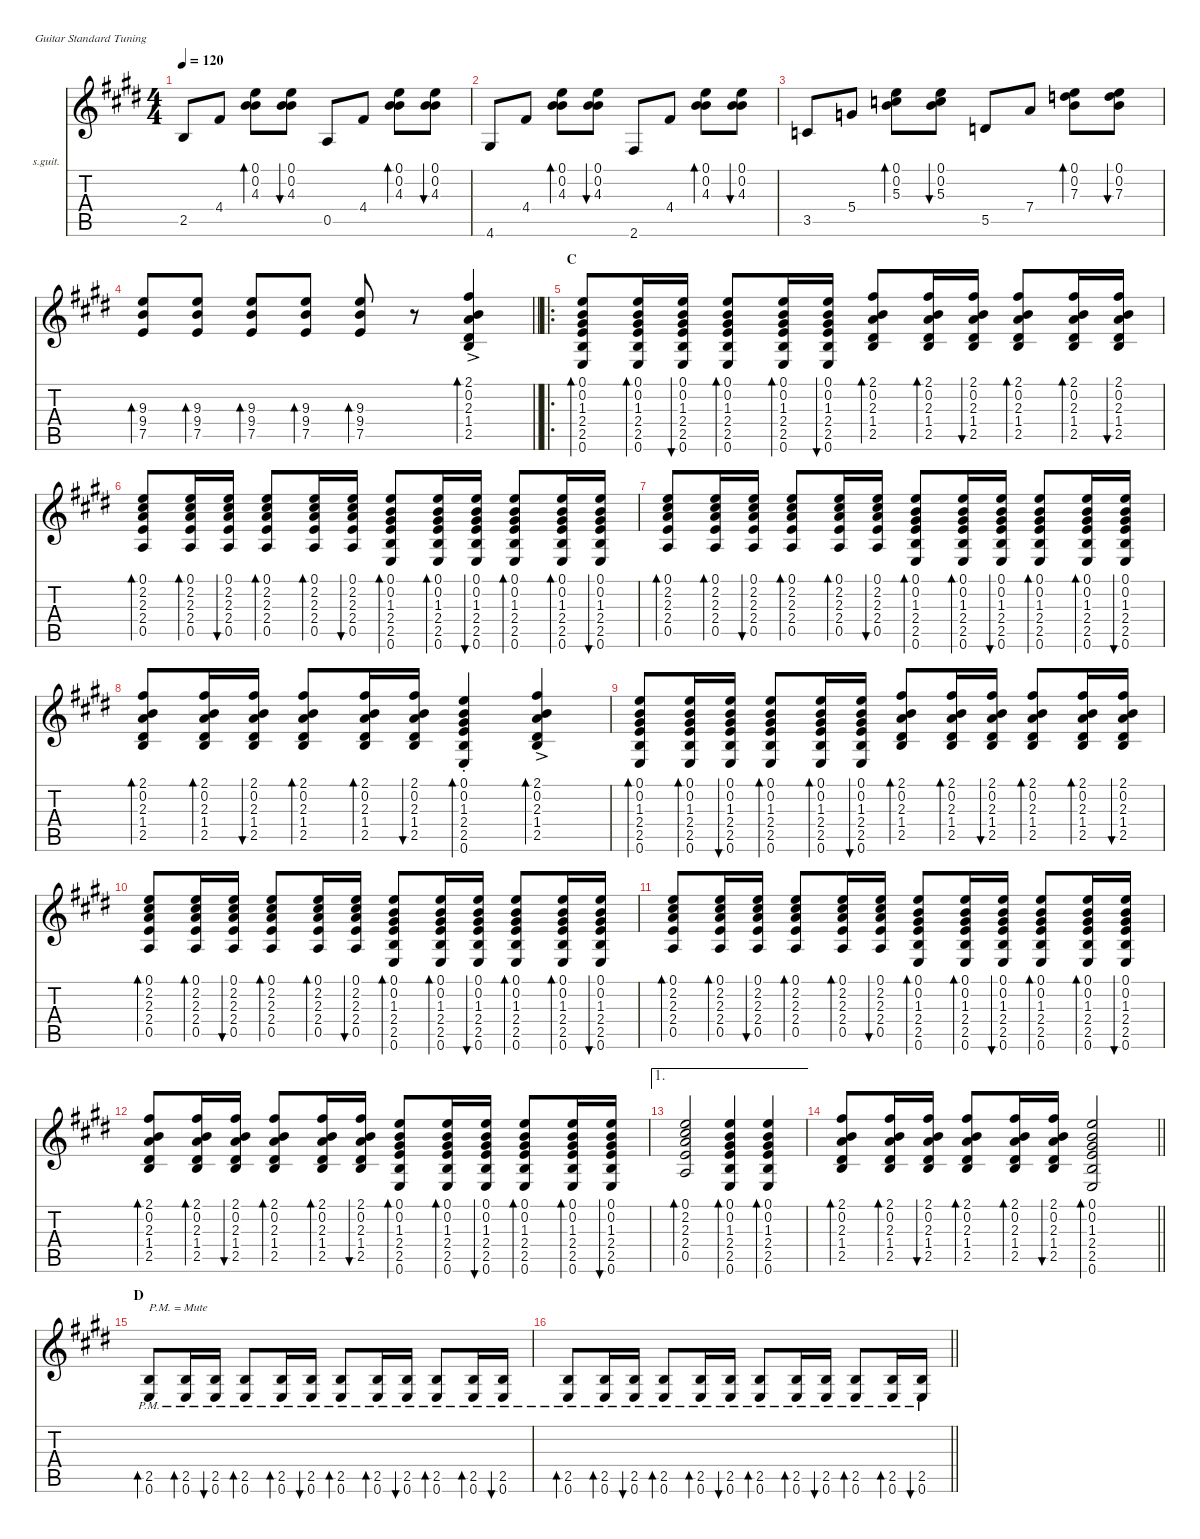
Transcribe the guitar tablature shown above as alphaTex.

\hideDynamics
\bracketExtendMode nobrackets
\firstSystemTrackNameOrientation horizontal
\otherSystemsTrackNameOrientation horizontal
\track ("A.Guitar 1" "s.guit.") {instrument acousticguitarsteel}
\staff {score tabs}
\tuning (E4 B3 G3 D3 A2 E2)
\ts (4 4)
\tempo 120
\clef g2
\ks e
2.5{acc forcenatural}.8{dy f} 4.4{acc #}.8 (0.1{acc forcenatural} 0.2{acc forcenatural} 4.3{acc forcenatural}).8{bd 30} (0.1{acc forcenatural} 0.2{acc forcenatural} 4.3{acc forcenatural}).8{bu 30} 0.5{acc forcenatural}.8 4.4{acc #}.8 (0.1{acc forcenatural} 0.2{acc forcenatural} 4.3{acc forcenatural}).8{bd 30} (0.1{acc forcenatural} 0.2{acc forcenatural} 4.3{acc forcenatural}).8{bu 30} |
4.6{acc #}.8 4.4{acc #}.8 (0.1{acc forcenatural} 0.2{acc forcenatural} 4.3{acc forcenatural}).8{bd 30} (0.1{acc forcenatural} 0.2{acc forcenatural} 4.3{acc forcenatural}).8{bu 30} 2.6{acc #}.8 4.4{acc #}.8 (0.1{acc forcenatural} 0.2{acc forcenatural} 4.3{acc forcenatural}).8{bd 30} (0.1{acc forcenatural} 0.2{acc forcenatural} 4.3{acc forcenatural}).8{bu 30} |
3.5{acc forcenatural}.8 5.4{acc forcenatural}.8 (0.1{acc forcenatural} 0.2{acc forcenatural} 5.3{acc forcenatural}).8{bd 30} (0.1{acc forcenatural} 0.2{acc forcenatural} 5.3{acc forcenatural}).8{bu 30} 5.5{acc forcenatural}.8 7.4{acc forcenatural}.8 (0.1{acc forcenatural} 0.2{acc forcenatural} 7.3{acc forcenatural}).8{bd 30} (0.1{acc forcenatural} 0.2{acc forcenatural} 7.3{acc forcenatural}).8{bu 30} |
\barLineRight lightlight
(9.3{acc forcenatural} 9.4{acc forcenatural} 7.5{acc forcenatural}).8{bd 30 dy mp} (9.3{acc forcenatural} 9.4{acc forcenatural} 7.5{acc forcenatural}).8{bd 30} (9.3{acc forcenatural} 9.4{acc forcenatural} 7.5{acc forcenatural}).8{bd 30 dy mf} (9.3{acc forcenatural} 9.4{acc forcenatural} 7.5{acc forcenatural}).8{bd 30 dy f} (9.3{acc forcenatural} 9.4{acc forcenatural} 7.5{acc forcenatural}).8{bd 30 dy ff} r.8 (2.1{ac acc #} 0.2{ac acc forcenatural} 2.3{ac acc forcenatural} 1.4{ac acc #} 2.5{ac acc forcenatural}).4{bd 30 dy f} |
\ro
\section ("" "C")
(0.1{acc forcenatural} 0.2{acc forcenatural} 1.3{acc #} 2.4{acc forcenatural} 2.5{acc forcenatural} 0.6{acc forcenatural}).8{bd 30} (0.1{acc forcenatural} 0.2{acc forcenatural} 1.3{acc #} 2.4{acc forcenatural} 2.5{acc forcenatural} 0.6{acc forcenatural}).16{bd 30} (0.1{acc forcenatural} 0.2{acc forcenatural} 1.3{acc #} 2.4{acc forcenatural} 2.5{acc forcenatural} 0.6{acc forcenatural}).16{bu 30} (0.1{acc forcenatural} 0.2{acc forcenatural} 1.3{acc #} 2.4{acc forcenatural} 2.5{acc forcenatural} 0.6{acc forcenatural}).8{bd 30} (0.1{acc forcenatural} 0.2{acc forcenatural} 1.3{acc #} 2.4{acc forcenatural} 2.5{acc forcenatural} 0.6{acc forcenatural}).16{bd 30} (0.1{acc forcenatural} 0.2{acc forcenatural} 1.3{acc #} 2.4{acc forcenatural} 2.5{acc forcenatural} 0.6{acc forcenatural}).16{bu 30} (2.1{acc #} 0.2{acc forcenatural} 2.3{acc forcenatural} 1.4{acc #} 2.5{acc forcenatural}).8{bd 30} (2.1{acc #} 0.2{acc forcenatural} 2.3{acc forcenatural} 1.4{acc #} 2.5{acc forcenatural}).16{bd 30} (2.1{acc #} 0.2{acc forcenatural} 2.3{acc forcenatural} 1.4{acc #} 2.5{acc forcenatural}).16{bu 30} (2.1{acc #} 0.2{acc forcenatural} 2.3{acc forcenatural} 1.4{acc #} 2.5{acc forcenatural}).8{bd 30} (2.1{acc #} 0.2{acc forcenatural} 2.3{acc forcenatural} 1.4{acc #} 2.5{acc forcenatural}).16{bd 30} (2.1{acc #} 0.2{acc forcenatural} 2.3{acc forcenatural} 1.4{acc #} 2.5{acc forcenatural}).16{bu 30} |
(0.1{acc forcenatural} 2.2{acc #} 2.3{acc forcenatural} 2.4{acc forcenatural} 0.5{acc forcenatural}).8{bd 30} (0.1{acc forcenatural} 2.2{acc #} 2.3{acc forcenatural} 2.4{acc forcenatural} 0.5{acc forcenatural}).16{bd 30} (0.1{acc forcenatural} 2.2{acc #} 2.3{acc forcenatural} 2.4{acc forcenatural} 0.5{acc forcenatural}).16{bu 30} (0.1{acc forcenatural} 2.2{acc #} 2.3{acc forcenatural} 2.4{acc forcenatural} 0.5{acc forcenatural}).8{bd 30} (0.1{acc forcenatural} 2.2{acc #} 2.3{acc forcenatural} 2.4{acc forcenatural} 0.5{acc forcenatural}).16{bd 30} (0.1{acc forcenatural} 2.2{acc #} 2.3{acc forcenatural} 2.4{acc forcenatural} 0.5{acc forcenatural}).16{bu 30} (0.1{acc forcenatural} 0.2{acc forcenatural} 1.3{acc #} 2.4{acc forcenatural} 2.5{acc forcenatural} 0.6{acc forcenatural}).8{bd 30} (0.1{acc forcenatural} 0.2{acc forcenatural} 1.3{acc #} 2.4{acc forcenatural} 2.5{acc forcenatural} 0.6{acc forcenatural}).16{bd 30} (0.1{acc forcenatural} 0.2{acc forcenatural} 1.3{acc #} 2.4{acc forcenatural} 2.5{acc forcenatural} 0.6{acc forcenatural}).16{bu 30} (0.1{acc forcenatural} 0.2{acc forcenatural} 1.3{acc #} 2.4{acc forcenatural} 2.5{acc forcenatural} 0.6{acc forcenatural}).8{bd 30} (0.1{acc forcenatural} 0.2{acc forcenatural} 1.3{acc #} 2.4{acc forcenatural} 2.5{acc forcenatural} 0.6{acc forcenatural}).16{bd 30} (0.1{acc forcenatural} 0.2{acc forcenatural} 1.3{acc #} 2.4{acc forcenatural} 2.5{acc forcenatural} 0.6{acc forcenatural}).16{bu 30} |
(0.1{acc forcenatural} 2.2{acc #} 2.3{acc forcenatural} 2.4{acc forcenatural} 0.5{acc forcenatural}).8{bd 30} (0.1{acc forcenatural} 2.2{acc #} 2.3{acc forcenatural} 2.4{acc forcenatural} 0.5{acc forcenatural}).16{bd 30} (0.1{acc forcenatural} 2.2{acc #} 2.3{acc forcenatural} 2.4{acc forcenatural} 0.5{acc forcenatural}).16{bu 30} (0.1{acc forcenatural} 2.2{acc #} 2.3{acc forcenatural} 2.4{acc forcenatural} 0.5{acc forcenatural}).8{bd 30} (0.1{acc forcenatural} 2.2{acc #} 2.3{acc forcenatural} 2.4{acc forcenatural} 0.5{acc forcenatural}).16{bd 30} (0.1{acc forcenatural} 2.2{acc #} 2.3{acc forcenatural} 2.4{acc forcenatural} 0.5{acc forcenatural}).16{bu 30} (0.1{acc forcenatural} 0.2{acc forcenatural} 1.3{acc #} 2.4{acc forcenatural} 2.5{acc forcenatural} 0.6{acc forcenatural}).8{bd 30} (0.1{acc forcenatural} 0.2{acc forcenatural} 1.3{acc #} 2.4{acc forcenatural} 2.5{acc forcenatural} 0.6{acc forcenatural}).16{bd 30} (0.1{acc forcenatural} 0.2{acc forcenatural} 1.3{acc #} 2.4{acc forcenatural} 2.5{acc forcenatural} 0.6{acc forcenatural}).16{bu 30} (0.1{acc forcenatural} 0.2{acc forcenatural} 1.3{acc #} 2.4{acc forcenatural} 2.5{acc forcenatural} 0.6{acc forcenatural}).8{bd 30} (0.1{acc forcenatural} 0.2{acc forcenatural} 1.3{acc #} 2.4{acc forcenatural} 2.5{acc forcenatural} 0.6{acc forcenatural}).16{bd 30} (0.1{acc forcenatural} 0.2{acc forcenatural} 1.3{acc #} 2.4{acc forcenatural} 2.5{acc forcenatural} 0.6{acc forcenatural}).16{bu 30} |
(2.1{acc #} 0.2{acc forcenatural} 2.3{acc forcenatural} 1.4{acc #} 2.5{acc forcenatural}).8{bd 30} (2.1{acc #} 0.2{acc forcenatural} 2.3{acc forcenatural} 1.4{acc #} 2.5{acc forcenatural}).16{bd 30} (2.1{acc #} 0.2{acc forcenatural} 2.3{acc forcenatural} 1.4{acc #} 2.5{acc forcenatural}).16{bu 30} (2.1{acc #} 0.2{acc forcenatural} 2.3{acc forcenatural} 1.4{acc #} 2.5{acc forcenatural}).8{bd 30} (2.1{acc #} 0.2{acc forcenatural} 2.3{acc forcenatural} 1.4{acc #} 2.5{acc forcenatural}).16{bd 30} (2.1{acc #} 0.2{acc forcenatural} 2.3{acc forcenatural} 1.4{acc #} 2.5{acc forcenatural}).16{bu 30} (0.1{st acc forcenatural} 0.2{st acc forcenatural} 1.3{st acc #} 2.4{st acc forcenatural} 2.5{st acc forcenatural} 0.6{st acc forcenatural}).4{bd 30} (2.1{ac acc #} 0.2{ac acc forcenatural} 2.3{ac acc forcenatural} 1.4{ac acc #} 2.5{ac acc forcenatural}).4{bd 30} |
(0.1{acc forcenatural} 0.2{acc forcenatural} 1.3{acc #} 2.4{acc forcenatural} 2.5{acc forcenatural} 0.6{acc forcenatural}).8{bd 30} (0.1{acc forcenatural} 0.2{acc forcenatural} 1.3{acc #} 2.4{acc forcenatural} 2.5{acc forcenatural} 0.6{acc forcenatural}).16{bd 30} (0.1{acc forcenatural} 0.2{acc forcenatural} 1.3{acc #} 2.4{acc forcenatural} 2.5{acc forcenatural} 0.6{acc forcenatural}).16{bu 30} (0.1{acc forcenatural} 0.2{acc forcenatural} 1.3{acc #} 2.4{acc forcenatural} 2.5{acc forcenatural} 0.6{acc forcenatural}).8{bd 30} (0.1{acc forcenatural} 0.2{acc forcenatural} 1.3{acc #} 2.4{acc forcenatural} 2.5{acc forcenatural} 0.6{acc forcenatural}).16{bd 30} (0.1{acc forcenatural} 0.2{acc forcenatural} 1.3{acc #} 2.4{acc forcenatural} 2.5{acc forcenatural} 0.6{acc forcenatural}).16{bu 30} (2.1{acc #} 0.2{acc forcenatural} 2.3{acc forcenatural} 1.4{acc #} 2.5{acc forcenatural}).8{bd 30} (2.1{acc #} 0.2{acc forcenatural} 2.3{acc forcenatural} 1.4{acc #} 2.5{acc forcenatural}).16{bd 30} (2.1{acc #} 0.2{acc forcenatural} 2.3{acc forcenatural} 1.4{acc #} 2.5{acc forcenatural}).16{bu 30} (2.1{acc #} 0.2{acc forcenatural} 2.3{acc forcenatural} 1.4{acc #} 2.5{acc forcenatural}).8{bd 30} (2.1{acc #} 0.2{acc forcenatural} 2.3{acc forcenatural} 1.4{acc #} 2.5{acc forcenatural}).16{bd 30} (2.1{acc #} 0.2{acc forcenatural} 2.3{acc forcenatural} 1.4{acc #} 2.5{acc forcenatural}).16{bu 30} |
(0.1{acc forcenatural} 2.2{acc #} 2.3{acc forcenatural} 2.4{acc forcenatural} 0.5{acc forcenatural}).8{bd 30} (0.1{acc forcenatural} 2.2{acc #} 2.3{acc forcenatural} 2.4{acc forcenatural} 0.5{acc forcenatural}).16{bd 30} (0.1{acc forcenatural} 2.2{acc #} 2.3{acc forcenatural} 2.4{acc forcenatural} 0.5{acc forcenatural}).16{bu 30} (0.1{acc forcenatural} 2.2{acc #} 2.3{acc forcenatural} 2.4{acc forcenatural} 0.5{acc forcenatural}).8{bd 30} (0.1{acc forcenatural} 2.2{acc #} 2.3{acc forcenatural} 2.4{acc forcenatural} 0.5{acc forcenatural}).16{bd 30} (0.1{acc forcenatural} 2.2{acc #} 2.3{acc forcenatural} 2.4{acc forcenatural} 0.5{acc forcenatural}).16{bu 30} (0.1{acc forcenatural} 0.2{acc forcenatural} 1.3{acc #} 2.4{acc forcenatural} 2.5{acc forcenatural} 0.6{acc forcenatural}).8{bd 30} (0.1{acc forcenatural} 0.2{acc forcenatural} 1.3{acc #} 2.4{acc forcenatural} 2.5{acc forcenatural} 0.6{acc forcenatural}).16{bd 30} (0.1{acc forcenatural} 0.2{acc forcenatural} 1.3{acc #} 2.4{acc forcenatural} 2.5{acc forcenatural} 0.6{acc forcenatural}).16{bu 30} (0.1{acc forcenatural} 0.2{acc forcenatural} 1.3{acc #} 2.4{acc forcenatural} 2.5{acc forcenatural} 0.6{acc forcenatural}).8{bd 30} (0.1{acc forcenatural} 0.2{acc forcenatural} 1.3{acc #} 2.4{acc forcenatural} 2.5{acc forcenatural} 0.6{acc forcenatural}).16{bd 30} (0.1{acc forcenatural} 0.2{acc forcenatural} 1.3{acc #} 2.4{acc forcenatural} 2.5{acc forcenatural} 0.6{acc forcenatural}).16{bu 30} |
(0.1{acc forcenatural} 2.2{acc #} 2.3{acc forcenatural} 2.4{acc forcenatural} 0.5{acc forcenatural}).8{bd 30} (0.1{acc forcenatural} 2.2{acc #} 2.3{acc forcenatural} 2.4{acc forcenatural} 0.5{acc forcenatural}).16{bd 30} (0.1{acc forcenatural} 2.2{acc #} 2.3{acc forcenatural} 2.4{acc forcenatural} 0.5{acc forcenatural}).16{bu 30} (0.1{acc forcenatural} 2.2{acc #} 2.3{acc forcenatural} 2.4{acc forcenatural} 0.5{acc forcenatural}).8{bd 30} (0.1{acc forcenatural} 2.2{acc #} 2.3{acc forcenatural} 2.4{acc forcenatural} 0.5{acc forcenatural}).16{bd 30} (0.1{acc forcenatural} 2.2{acc #} 2.3{acc forcenatural} 2.4{acc forcenatural} 0.5{acc forcenatural}).16{bu 30} (0.1{acc forcenatural} 0.2{acc forcenatural} 1.3{acc #} 2.4{acc forcenatural} 2.5{acc forcenatural} 0.6{acc forcenatural}).8{bd 30} (0.1{acc forcenatural} 0.2{acc forcenatural} 1.3{acc #} 2.4{acc forcenatural} 2.5{acc forcenatural} 0.6{acc forcenatural}).16{bd 30} (0.1{acc forcenatural} 0.2{acc forcenatural} 1.3{acc #} 2.4{acc forcenatural} 2.5{acc forcenatural} 0.6{acc forcenatural}).16{bu 30} (0.1{acc forcenatural} 0.2{acc forcenatural} 1.3{acc #} 2.4{acc forcenatural} 2.5{acc forcenatural} 0.6{acc forcenatural}).8{bd 30} (0.1{acc forcenatural} 0.2{acc forcenatural} 1.3{acc #} 2.4{acc forcenatural} 2.5{acc forcenatural} 0.6{acc forcenatural}).16{bd 30} (0.1{acc forcenatural} 0.2{acc forcenatural} 1.3{acc #} 2.4{acc forcenatural} 2.5{acc forcenatural} 0.6{acc forcenatural}).16{bu 30} |
(2.1{acc #} 0.2{acc forcenatural} 2.3{acc forcenatural} 1.4{acc #} 2.5{acc forcenatural}).8{bd 30} (2.1{acc #} 0.2{acc forcenatural} 2.3{acc forcenatural} 1.4{acc #} 2.5{acc forcenatural}).16{bd 30} (2.1{acc #} 0.2{acc forcenatural} 2.3{acc forcenatural} 1.4{acc #} 2.5{acc forcenatural}).16{bu 30} (2.1{acc #} 0.2{acc forcenatural} 2.3{acc forcenatural} 1.4{acc #} 2.5{acc forcenatural}).8{bd 30} (2.1{acc #} 0.2{acc forcenatural} 2.3{acc forcenatural} 1.4{acc #} 2.5{acc forcenatural}).16{bd 30} (2.1{acc #} 0.2{acc forcenatural} 2.3{acc forcenatural} 1.4{acc #} 2.5{acc forcenatural}).16{bu 30} (0.1{acc forcenatural} 0.2{acc forcenatural} 1.3{acc #} 2.4{acc forcenatural} 2.5{acc forcenatural} 0.6{acc forcenatural}).8{bd 30} (0.1{acc forcenatural} 0.2{acc forcenatural} 1.3{acc #} 2.4{acc forcenatural} 2.5{acc forcenatural} 0.6{acc forcenatural}).16{bd 30} (0.1{acc forcenatural} 0.2{acc forcenatural} 1.3{acc #} 2.4{acc forcenatural} 2.5{acc forcenatural} 0.6{acc forcenatural}).16{bu 30} (0.1{acc forcenatural} 0.2{acc forcenatural} 1.3{acc #} 2.4{acc forcenatural} 2.5{acc forcenatural} 0.6{acc forcenatural}).8{bd 30} (0.1{acc forcenatural} 0.2{acc forcenatural} 1.3{acc #} 2.4{acc forcenatural} 2.5{acc forcenatural} 0.6{acc forcenatural}).16{bd 30} (0.1{acc forcenatural} 0.2{acc forcenatural} 1.3{acc #} 2.4{acc forcenatural} 2.5{acc forcenatural} 0.6{acc forcenatural}).16{bu 30} |
\ae 1
(0.1{acc forcenatural} 2.2{acc #} 2.3{acc forcenatural} 2.4{acc forcenatural} 0.5{acc forcenatural}).2{bd 30} (0.1{acc forcenatural} 0.2{acc forcenatural} 1.3{acc #} 2.4{acc forcenatural} 2.5{acc forcenatural} 0.6{acc forcenatural}).4{bd 30} (0.1{acc forcenatural} 0.2{acc forcenatural} 1.3{acc #} 2.4{acc forcenatural} 2.5{acc forcenatural} 0.6{acc forcenatural}).4{bd 30} |
\barLineRight lightlight
(2.1{acc #} 0.2{acc forcenatural} 2.3{acc forcenatural} 1.4{acc #} 2.5{acc forcenatural}).8{bd 30} (2.1{acc #} 0.2{acc forcenatural} 2.3{acc forcenatural} 1.4{acc #} 2.5{acc forcenatural}).16{bd 30} (2.1{acc #} 0.2{acc forcenatural} 2.3{acc forcenatural} 1.4{acc #} 2.5{acc forcenatural}).16{bu 30} (2.1{acc #} 0.2{acc forcenatural} 2.3{acc forcenatural} 1.4{acc #} 2.5{acc forcenatural}).8{bd 30} (2.1{acc #} 0.2{acc forcenatural} 2.3{acc forcenatural} 1.4{acc #} 2.5{acc forcenatural}).16{bd 30} (2.1{acc #} 0.2{acc forcenatural} 2.3{acc forcenatural} 1.4{acc #} 2.5{acc forcenatural}).16{bu 30} (0.1{acc forcenatural} 0.2{acc forcenatural} 1.3{acc #} 2.4{acc forcenatural} 2.5{acc forcenatural} 0.6{acc forcenatural}).2{bd 30} |
\section ("" "D")
(2.5{pm acc forcenatural} 0.6{pm acc forcenatural}).8{bd 30 txt "P.M. = Mute"} (2.5{pm acc forcenatural} 0.6{pm acc forcenatural}).16{bd 30} (2.5{pm acc forcenatural} 0.6{pm acc forcenatural}).16{bu 30} (2.5{pm acc forcenatural} 0.6{pm acc forcenatural}).8{bd 30} (2.5{pm acc forcenatural} 0.6{pm acc forcenatural}).16{bd 30} (2.5{pm acc forcenatural} 0.6{pm acc forcenatural}).16{bu 30} (2.5{pm acc forcenatural} 0.6{pm acc forcenatural}).8{bd 30} (2.5{pm acc forcenatural} 0.6{pm acc forcenatural}).16{bd 30} (2.5{pm acc forcenatural} 0.6{pm acc forcenatural}).16{bu 30} (2.5{pm acc forcenatural} 0.6{pm acc forcenatural}).8{bd 30} (2.5{pm acc forcenatural} 0.6{pm acc forcenatural}).16{bd 30} (2.5{pm acc forcenatural} 0.6{pm acc forcenatural}).16{bu 30} |
\barLineRight lightlight
(2.5{pm acc forcenatural} 0.6{pm acc forcenatural}).8{bd 30} (2.5{pm acc forcenatural} 0.6{pm acc forcenatural}).16{bd 30} (2.5{pm acc forcenatural} 0.6{pm acc forcenatural}).16{bu 30} (2.5{pm acc forcenatural} 0.6{pm acc forcenatural}).8{bd 30} (2.5{pm acc forcenatural} 0.6{pm acc forcenatural}).16{bd 30} (2.5{pm acc forcenatural} 0.6{pm acc forcenatural}).16{bu 30} (2.5{pm acc forcenatural} 0.6{pm acc forcenatural}).8{bd 30} (2.5{pm acc forcenatural} 0.6{pm acc forcenatural}).16{bd 30} (2.5{pm acc forcenatural} 0.6{pm acc forcenatural}).16{bu 30} (2.5{pm acc forcenatural} 0.6{pm acc forcenatural}).8{bd 30} (2.5{pm acc forcenatural} 0.6{pm acc forcenatural}).16{bd 30} (2.5{pm acc forcenatural} 0.6{pm acc forcenatural}).16{bu 30}
